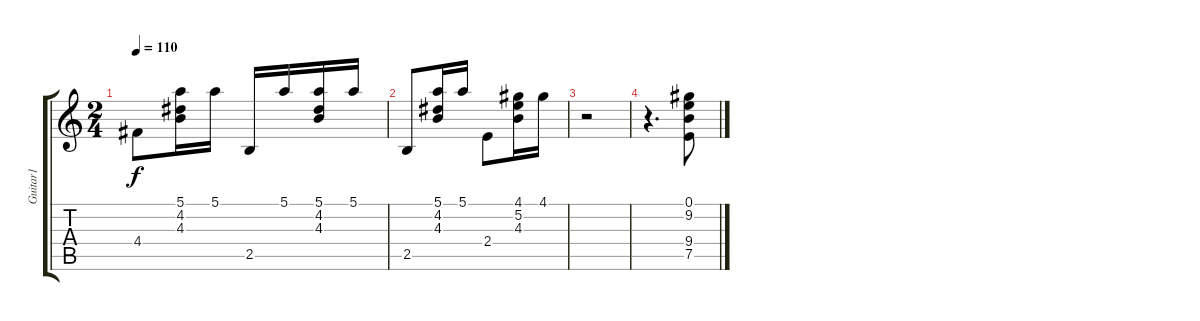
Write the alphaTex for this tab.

\track ("Guitar1" "Guitar1") {instrument acousticguitarsteel}
\staff {score tabs}
\tuning (E4 B3 G3 D3 A2 E2) {hide}
\ts (2 4)
\tempo 110
\clef g2
\ks c
4.4.8{dy f} (5.1 4.2 4.3).16 5.1.16 2.5.16 5.1.16 (5.1 4.2 4.3).16 5.1.16 |
2.5.8 (5.1 4.2 4.3).16 5.1.16 2.4.8 (4.1 5.2 4.3).16 4.1.16 |
r.2 |
r.4{d} (0.1 9.2 9.4 7.5).8
